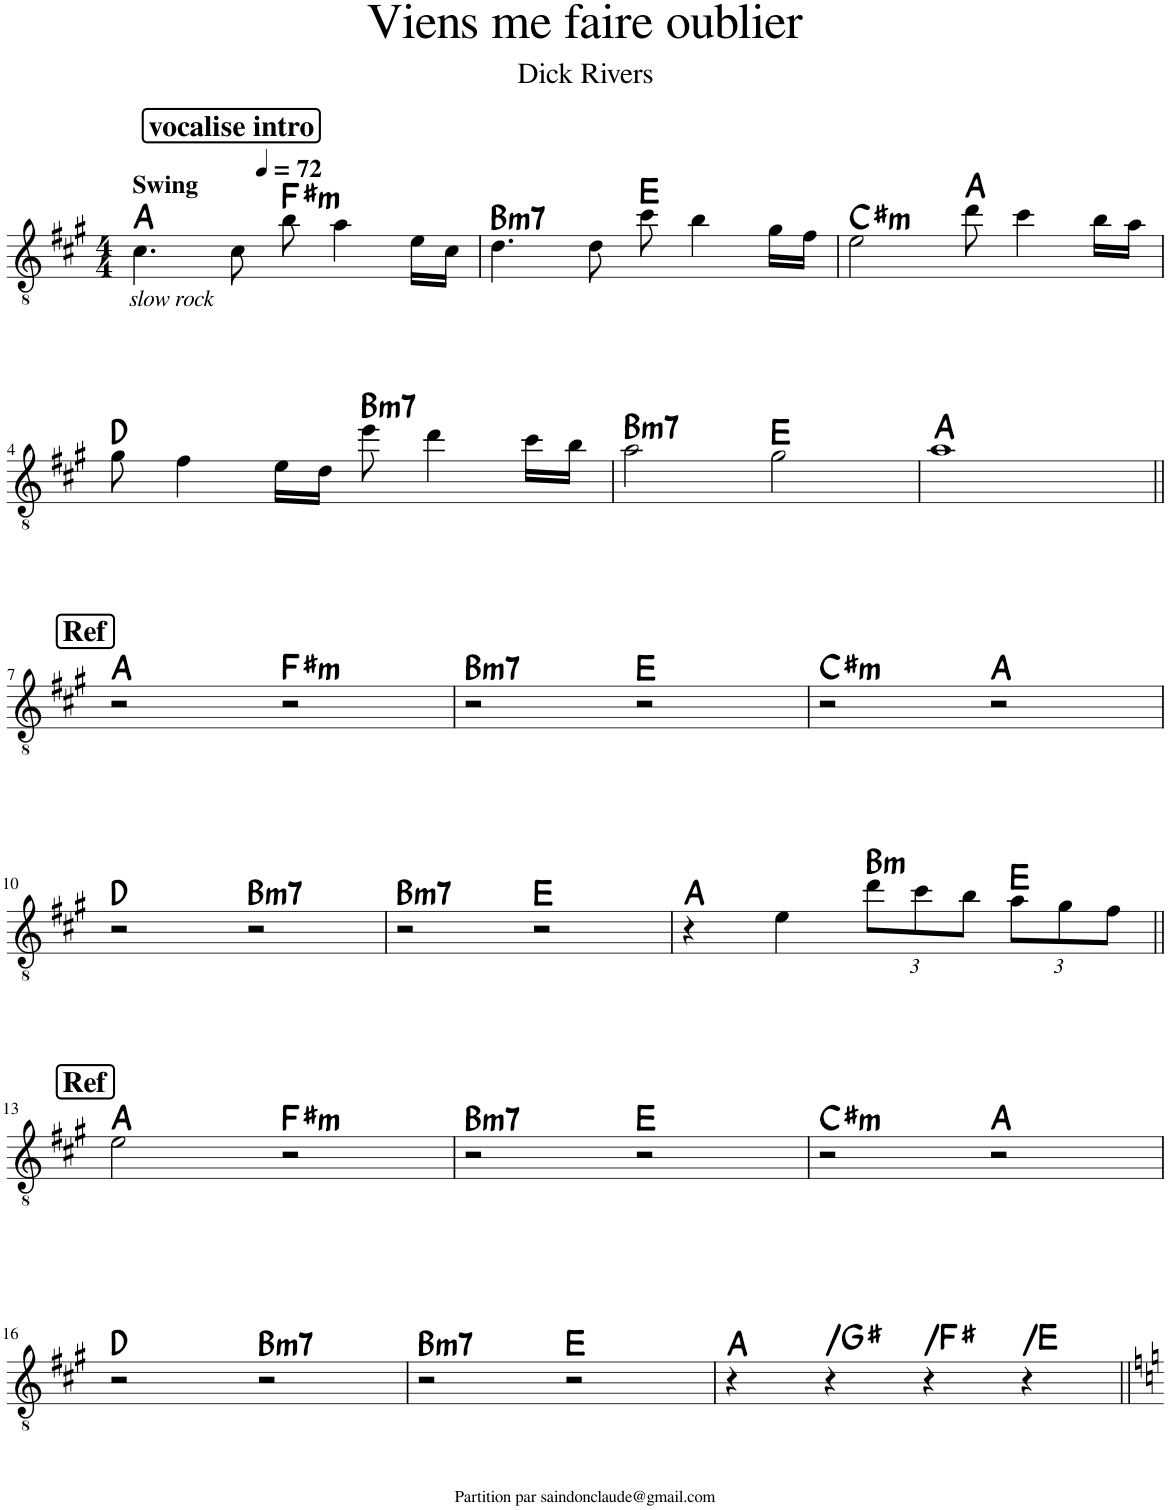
**kern	**harte
*part1	*part1
*staff1	*
*I"Classical Guitar	*
*clefGv2	*
*k[f#c#g#]	*
*M4/4	*
*MM72	*
!!LO:REH:place=s1:a:B:rj:fs=14:t=vocalise intro
=1	=1
!LO:TX:a:B:t=Swing	!
!LO:TX:b:i:t=slow rock	!
4.c#\	A:maj
8c#\	.
!	!LO:H:kt=m
8b\	F#:min
4a\	.
16e\LL	.
16c#\JJ	.
=2	=2
!	!LO:H:kt=m7
4.d\	B:min7
8d\	.
8cc#\	E:maj
4b\	.
16g#\LL	.
16f#\JJ	.
=3	=3
!	!LO:H:kt=m
2e\	C#:min
8dd\	A:maj
4cc#\	.
16b\LL	.
16a\JJ	.
!!LO:LB:g=z
=4	=4
8g#\	D:maj
4f#\	.
16e\LL	.
16d\JJ	.
!	!LO:H:kt=m7
8ee\	B:min7
4dd\	.
16cc#\LL	.
16b\JJ	.
=5	=5
!	!LO:H:kt=m7
2a\	B:min7
2g#\	E:maj
=6	=6
1a	A:maj
!!LO:LB:g=z
!!LO:REH:place=s1:a:B:rj:fs=14:t=Ref
=7||	=7||
2r	A:maj
!	!LO:H:kt=m
2r	F#:min
=8	=8
!	!LO:H:kt=m7
2r	B:min7
2r	E:maj
=9	=9
!	!LO:H:kt=m
2r	C#:min
2r	A:maj
!!LO:LB:g=z
=10	=10
2r	D:maj
!	!LO:H:kt=m7
2r	B:min7
=11	=11
!	!LO:H:kt=m7
2r	B:min7
2r	E:maj
=12	=12
4r	A:maj
4e\	.
*Xbrackettup	*
!	!LO:H:kt=m
12dd\L	B:min
12cc#\	.
12b\J	.
12a\L	E:maj
12g#\	.
12f#\J	.
!!LO:LB:g=z
!!LO:REH:place=s1:a:B:rj:fs=14:t=Ref
=13||	=13||
2e\	A:maj
!	!LO:H:kt=m
2r	F#:min
=14	=14
!	!LO:H:kt=m7
2r	B:min7
2r	E:maj
=15	=15
!	!LO:H:kt=m
2r	C#:min
2r	A:maj
!!LO:LB:g=z
=16	=16
2r	D:maj
!	!LO:H:kt=m7
2r	B:min7
=17	=17
!	!LO:H:kt=m7
2r	B:min7
2r	E:maj
=18	=18
4r	A:maj
!	!LO:H:kt=N.C.
4r	N
!	!LO:H:kt=N.C.
4r	N
!	!LO:H:kt=N.C.
4r	N
=||	=||
*-	*-
